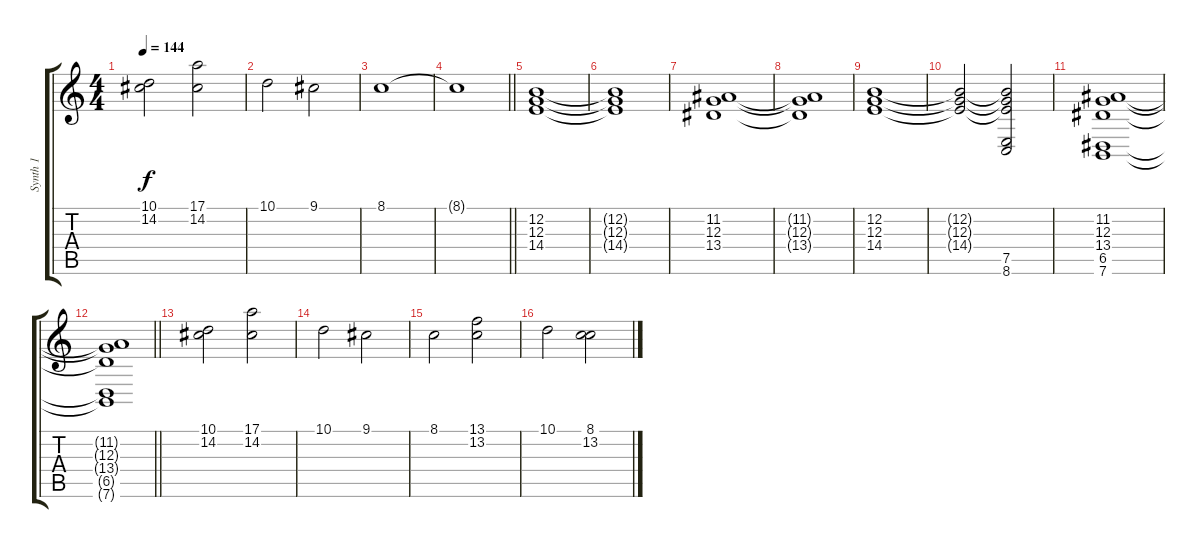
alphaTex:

\track ("Synth 1" "Synth 1") {instrument stringensemble1}
\staff {score tabs}
\tuning (E4 B3 G3 D3 A2 E2) {hide}
\ts (4 4)
\tempo 144
\clef g2
\ks c
(10.1 14.2).2{dy f} (17.1 14.2).2 |
10.1.2 9.1.2 |
8.1.1 |
\barLineRight lightlight
8.1{t}.1 |
\section ("" "")
(12.2 12.3 14.4).1 |
(12.2{t} 12.3{t} 14.4{t}).1 |
(11.2 12.3 13.4).1 |
(11.2{t} 12.3{t} 13.4{t}).1 |
(12.2 12.3 14.4).1 |
(12.2{t} 12.3{t} 14.4{t}).2 (12.2{t} 12.3{t} 14.4{t} 7.5 8.6).2 |
(11.2 12.3 13.4 6.5 7.6).1 |
\barLineRight lightlight
(11.2{t} 12.3{t} 13.4{t} 6.5{t} 7.6{t}).1 |
\section ("" "")
(10.1 14.2).2 (17.1 14.2).2 |
10.1.2 9.1.2 |
8.1.2 (13.1 13.2).2 |
10.1.2 (8.1 13.2).2
